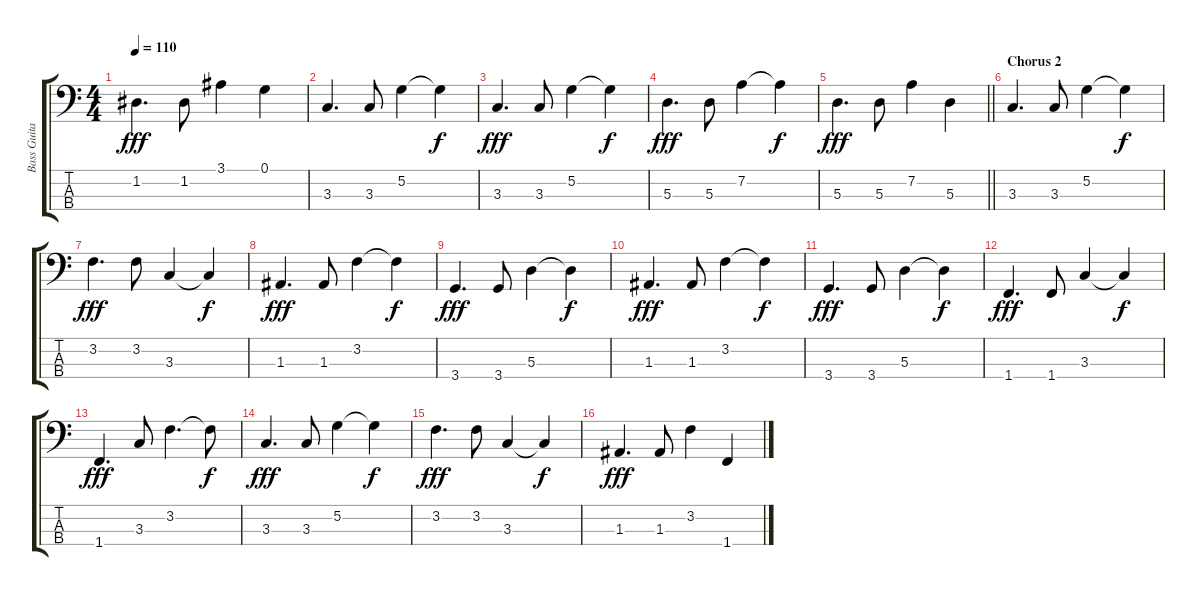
\track ("Bass Guitar" "Bass Guita") {instrument electricbassfinger}
\staff {score tabs}
\tuning (G2 D2 A1 E1) {hide}
\ts (4 4)
\tempo 110
\clef f4
\ks c
1.2.4{d dy fff} 1.2.8 3.1.4 0.1.4 |
3.3.4{d} 3.3.8 5.2.4 5.2{t}.4{dy f} |
3.3.4{d dy fff} 3.3.8 5.2.4 5.2{t}.4{dy f} |
5.3.4{d dy fff} 5.3.8 7.2.4 7.2{t}.4{dy f} |
\barLineRight lightlight
5.3.4{d dy fff} 5.3.8 7.2.4 5.3.4 |
\section ("" "Chorus 2")
3.3.4{d} 3.3.8 5.2.4 5.2{t}.4{dy f} |
3.2.4{d dy fff} 3.2.8 3.3.4 3.3{t}.4{dy f} |
1.3.4{d dy fff} 1.3.8 3.2.4 3.2{t}.4{dy f} |
3.4.4{d dy fff} 3.4.8 5.3.4 5.3{t}.4{dy f} |
1.3.4{d dy fff} 1.3.8 3.2.4 3.2{t}.4{dy f} |
3.4.4{d dy fff} 3.4.8 5.3.4 5.3{t}.4{dy f} |
1.4.4{d dy fff} 1.4.8 3.3.4 3.3{t}.4{dy f} |
1.4.4{d dy fff} 3.3.8 3.2.4{d} 3.2{t}.8{dy f} |
3.3.4{d dy fff} 3.3.8 5.2.4 5.2{t}.4{dy f} |
3.2.4{d dy fff} 3.2.8 3.3.4 3.3{t}.4{dy f} |
1.3.4{d dy fff} 1.3.8 3.2.4 1.4.4
